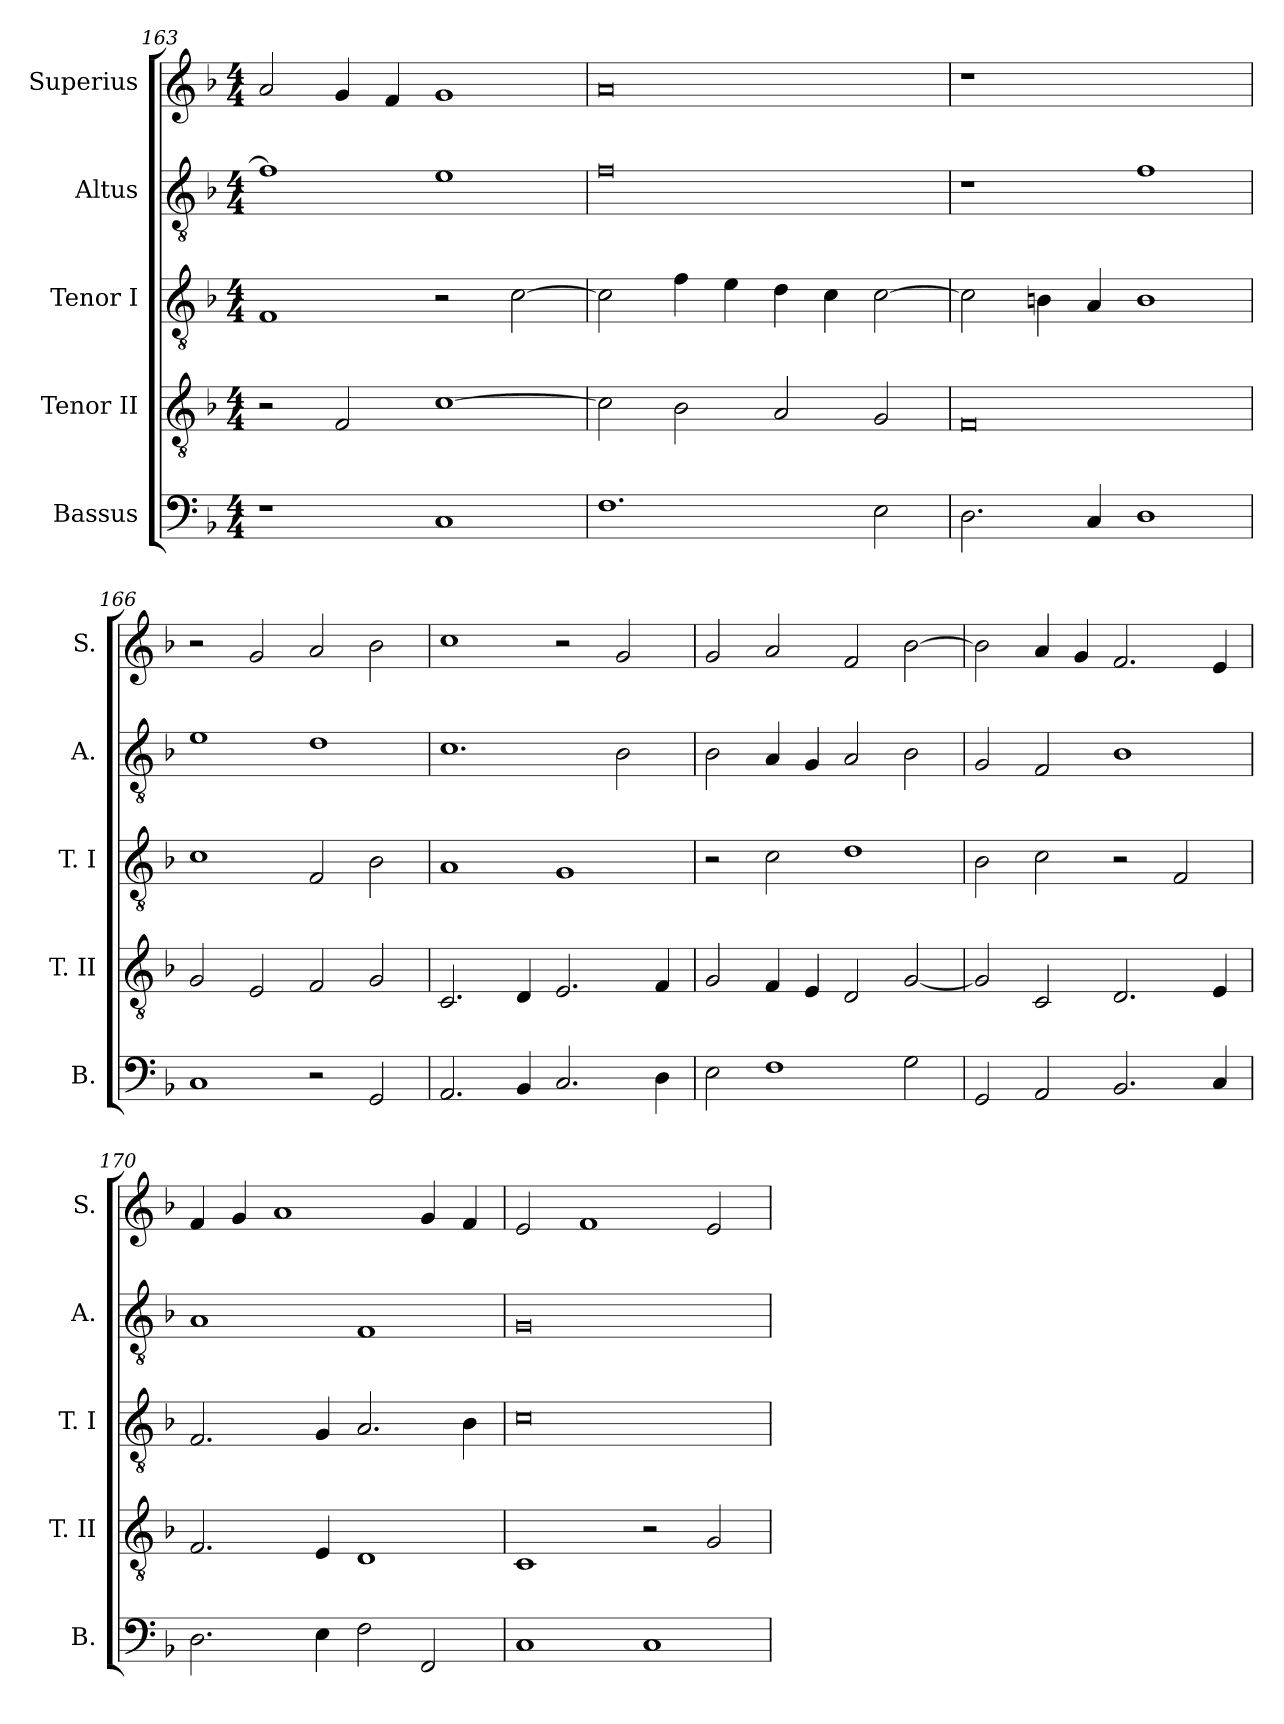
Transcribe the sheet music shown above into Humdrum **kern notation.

**kern	**kern	**kern	**kern	**kern
*part5	*part4	*part3	*part2	*part1
*staff5	*staff4	*staff3	*staff2	*staff1
*I"Bassus	*I"Tenor II	*I"Tenor I	*I"Altus	*I"Superius
*I'B.	*I'T. II	*I'T. I	*I'A.	*I'S.
*clefF4	*clefGv2	*clefGv2	*clefGv2	*clefG2
*	*ITrd7c12	*ITrd7c12	*ITrd7c12	*
*k[b-]	*k[b-]	*k[b-]	*k[b-]	*k[b-]
*F:	*F:	*F:	*F:	*F:
*M4/4	*M4/4	*M4/4	*M4/4	*M4/4
=163	=163	=163	=163	=163
1r	2r	1FFi	1Fi]	2ai/
.	2FFi/	.	.	4gi/
.	.	.	.	4fi/
1Ci	[>1Ci	2r	1Ei	1gi
.	.	[>2Ci\	.	.
=164	=164	=164	=164	=164
1.Fi	2Ci\]	2Ci\]	0Fi	0ai
.	2BB-i\	4Fi\	.	.
.	.	4Ei\	.	.
.	2AAi/	4Di\	.	.
.	.	4Ci\	.	.
2Ei\	2GGi/	[>2Ci\	.	.
=165	=165	=165	=165	=165
!	!	!	!	!LO:N:vis=1
2.Di\	0FFi	2Ci\]	1r	1r
.	.	4BBni\	.	.
4Ci/	.	4AAi/	.	.
1Di	.	1BBi	1Fi	1ryy
=166	=166	=166	=166	=166
1Ci	2GGi/	1Ci	1Ei	2r
.	2EEi/	.	.	2gi/
2r	2FFi/	2FFi/	1Di	2ai/
2GGi/	2GGi/	2BB-i\	.	2b-i\
!!LO:PB:g=z
=167	=167	=167	=167	=167
2.AAi/	2.CCi/	1AAi	1.Ci	1cci
4BB-i/	4DDi/	.	.	.
2.Ci/	2.EEi/	1GGi	.	2r
.	.	.	2BB-i\	2gi/
4Di\	4FFi/	.	.	.
=168	=168	=168	=168	=168
2Ei\	2GGi/	2r	2BB-i\	2gi/
1Fi	4FFi/	2Ci\	4AAi/	2ai/
.	4EEi/	.	4GGi/	.
.	2DDi/	1Di	2AAi/	2fi/
2Gi\	[<2GGi/	.	2BB-i\	[>2b-i\
=169	=169	=169	=169	=169
2GGi/	2GGi/]	2BB-i\	2GGi/	2b-i\]
2AAi/	2CCi/	2Ci\	2FFi/	4ai/
.	.	.	.	4gi/
2.BB-i/	2.DDi/	2r	1BB-i	2.fi/
.	.	2FFi/	.	.
4Ci/	4EEi/	.	.	4ei/
=170	=170	=170	=170	=170
2.Di\	2.FFi/	2.FFi/	1AAi	4fi/
.	.	.	.	4gi/
.	.	.	.	1ai
4Ei\	4EEi/	4GGi/	.	.
2Fi\	1DDi	2.AAi/	1FFi	.
2FFi/	.	.	.	4gi/
.	.	4BB-i\	.	4fi/
!!LO:LB:g=z
=171	=171	=171	=171	=171
1Ci	1CCi	0Ci	0GGi	2ei/
.	.	.	.	1fi
1Ci	2r	.	.	.
.	2GGi/	.	.	2ei/
=	=	=	=	=
*-	*-	*-	*-	*-
